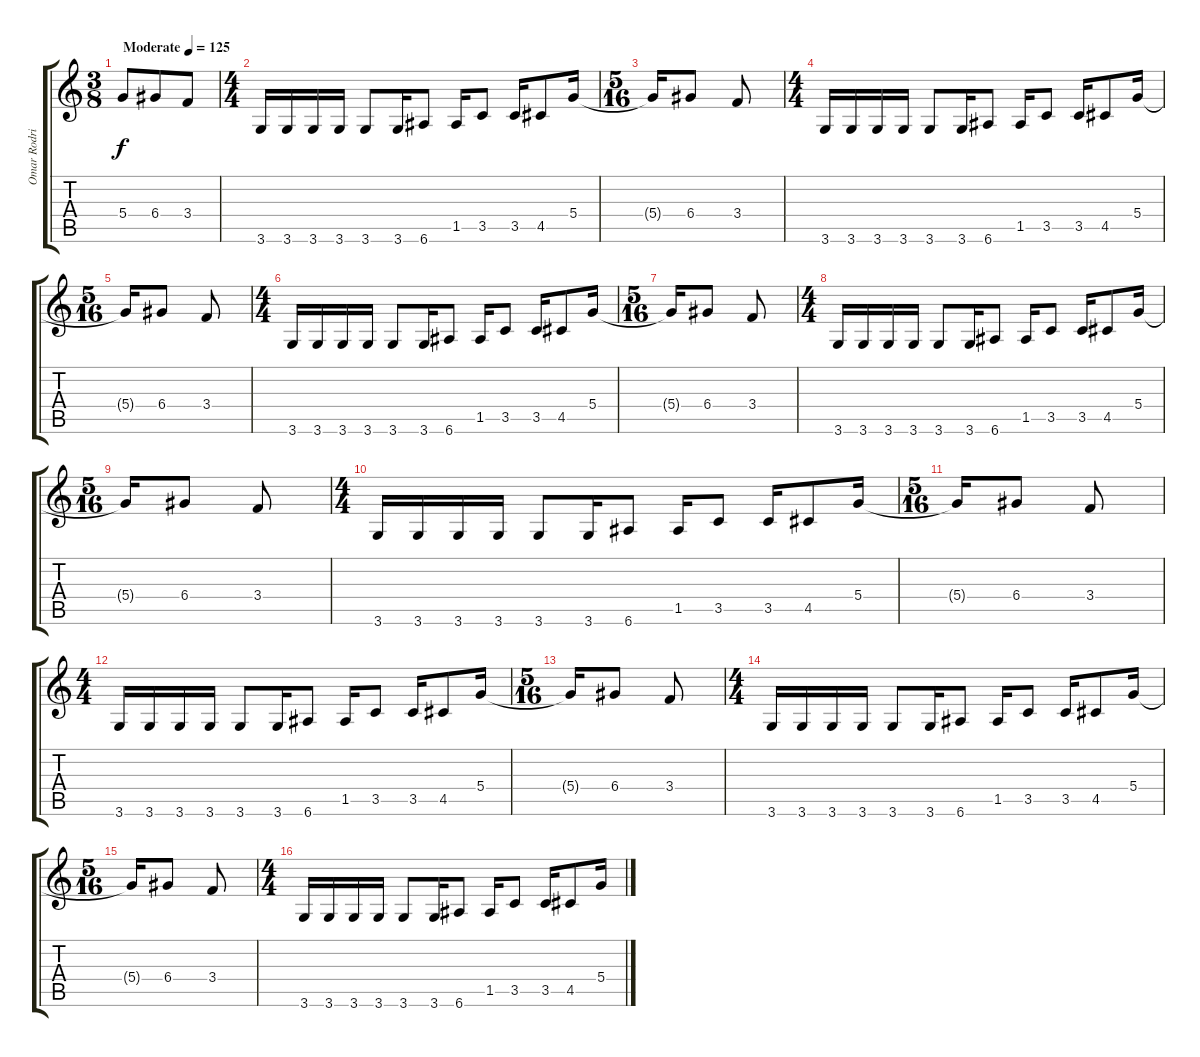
\track ("Omar Rodriguez" "Omar Rodri") {instrument distortionguitar}
\staff {score tabs}
\tuning (E4 B3 G3 D3 A2 E2) {hide}
\ts (3 8)
\tempo (125 "Moderate")
\clef g2
\ks c
5.4.8{dy f volume 5 instrument distortionguitar} 6.4.8{volume 7} 3.4.8{volume 9} |
\ts (4 4)
3.6.16{volume 14} 3.6.16 3.6.16 3.6.16 3.6.8 3.6.16 6.6.8 1.5.16 3.5.8 3.5.16 4.5.8 5.4.16 |
\ts (5 16)
5.4{t}.16 6.4.8 3.4.8 |
\ts (4 4)
3.6.16 3.6.16 3.6.16 3.6.16 3.6.8 3.6.16 6.6.8 1.5.16 3.5.8 3.5.16 4.5.8 5.4.16 |
\ts (5 16)
5.4{t}.16 6.4.8 3.4.8 |
\ts (4 4)
3.6.16 3.6.16 3.6.16 3.6.16 3.6.8 3.6.16 6.6.8 1.5.16 3.5.8 3.5.16 4.5.8 5.4.16 |
\ts (5 16)
5.4{t}.16 6.4.8 3.4.8 |
\ts (4 4)
3.6.16 3.6.16 3.6.16 3.6.16 3.6.8 3.6.16 6.6.8 1.5.16 3.5.8 3.5.16 4.5.8 5.4.16 |
\ts (5 16)
5.4{t}.16 6.4.8 3.4.8 |
\ts (4 4)
3.6.16{volume 12} 3.6.16 3.6.16 3.6.16 3.6.8 3.6.16 6.6.8 1.5.16 3.5.8 3.5.16 4.5.8 5.4.16 |
\ts (5 16)
5.4{t}.16 6.4.8 3.4.8 |
\ts (4 4)
3.6.16 3.6.16 3.6.16 3.6.16 3.6.8 3.6.16 6.6.8 1.5.16 3.5.8 3.5.16 4.5.8 5.4.16 |
\ts (5 16)
5.4{t}.16 6.4.8 3.4.8 |
\ts (4 4)
3.6.16 3.6.16 3.6.16 3.6.16 3.6.8 3.6.16 6.6.8 1.5.16 3.5.8 3.5.16 4.5.8 5.4.16 |
\ts (5 16)
5.4{t}.16 6.4.8 3.4.8 |
\ts (4 4)
3.6.16 3.6.16 3.6.16 3.6.16 3.6.8 3.6.16 6.6.8 1.5.16 3.5.8 3.5.16 4.5.8 5.4.16
